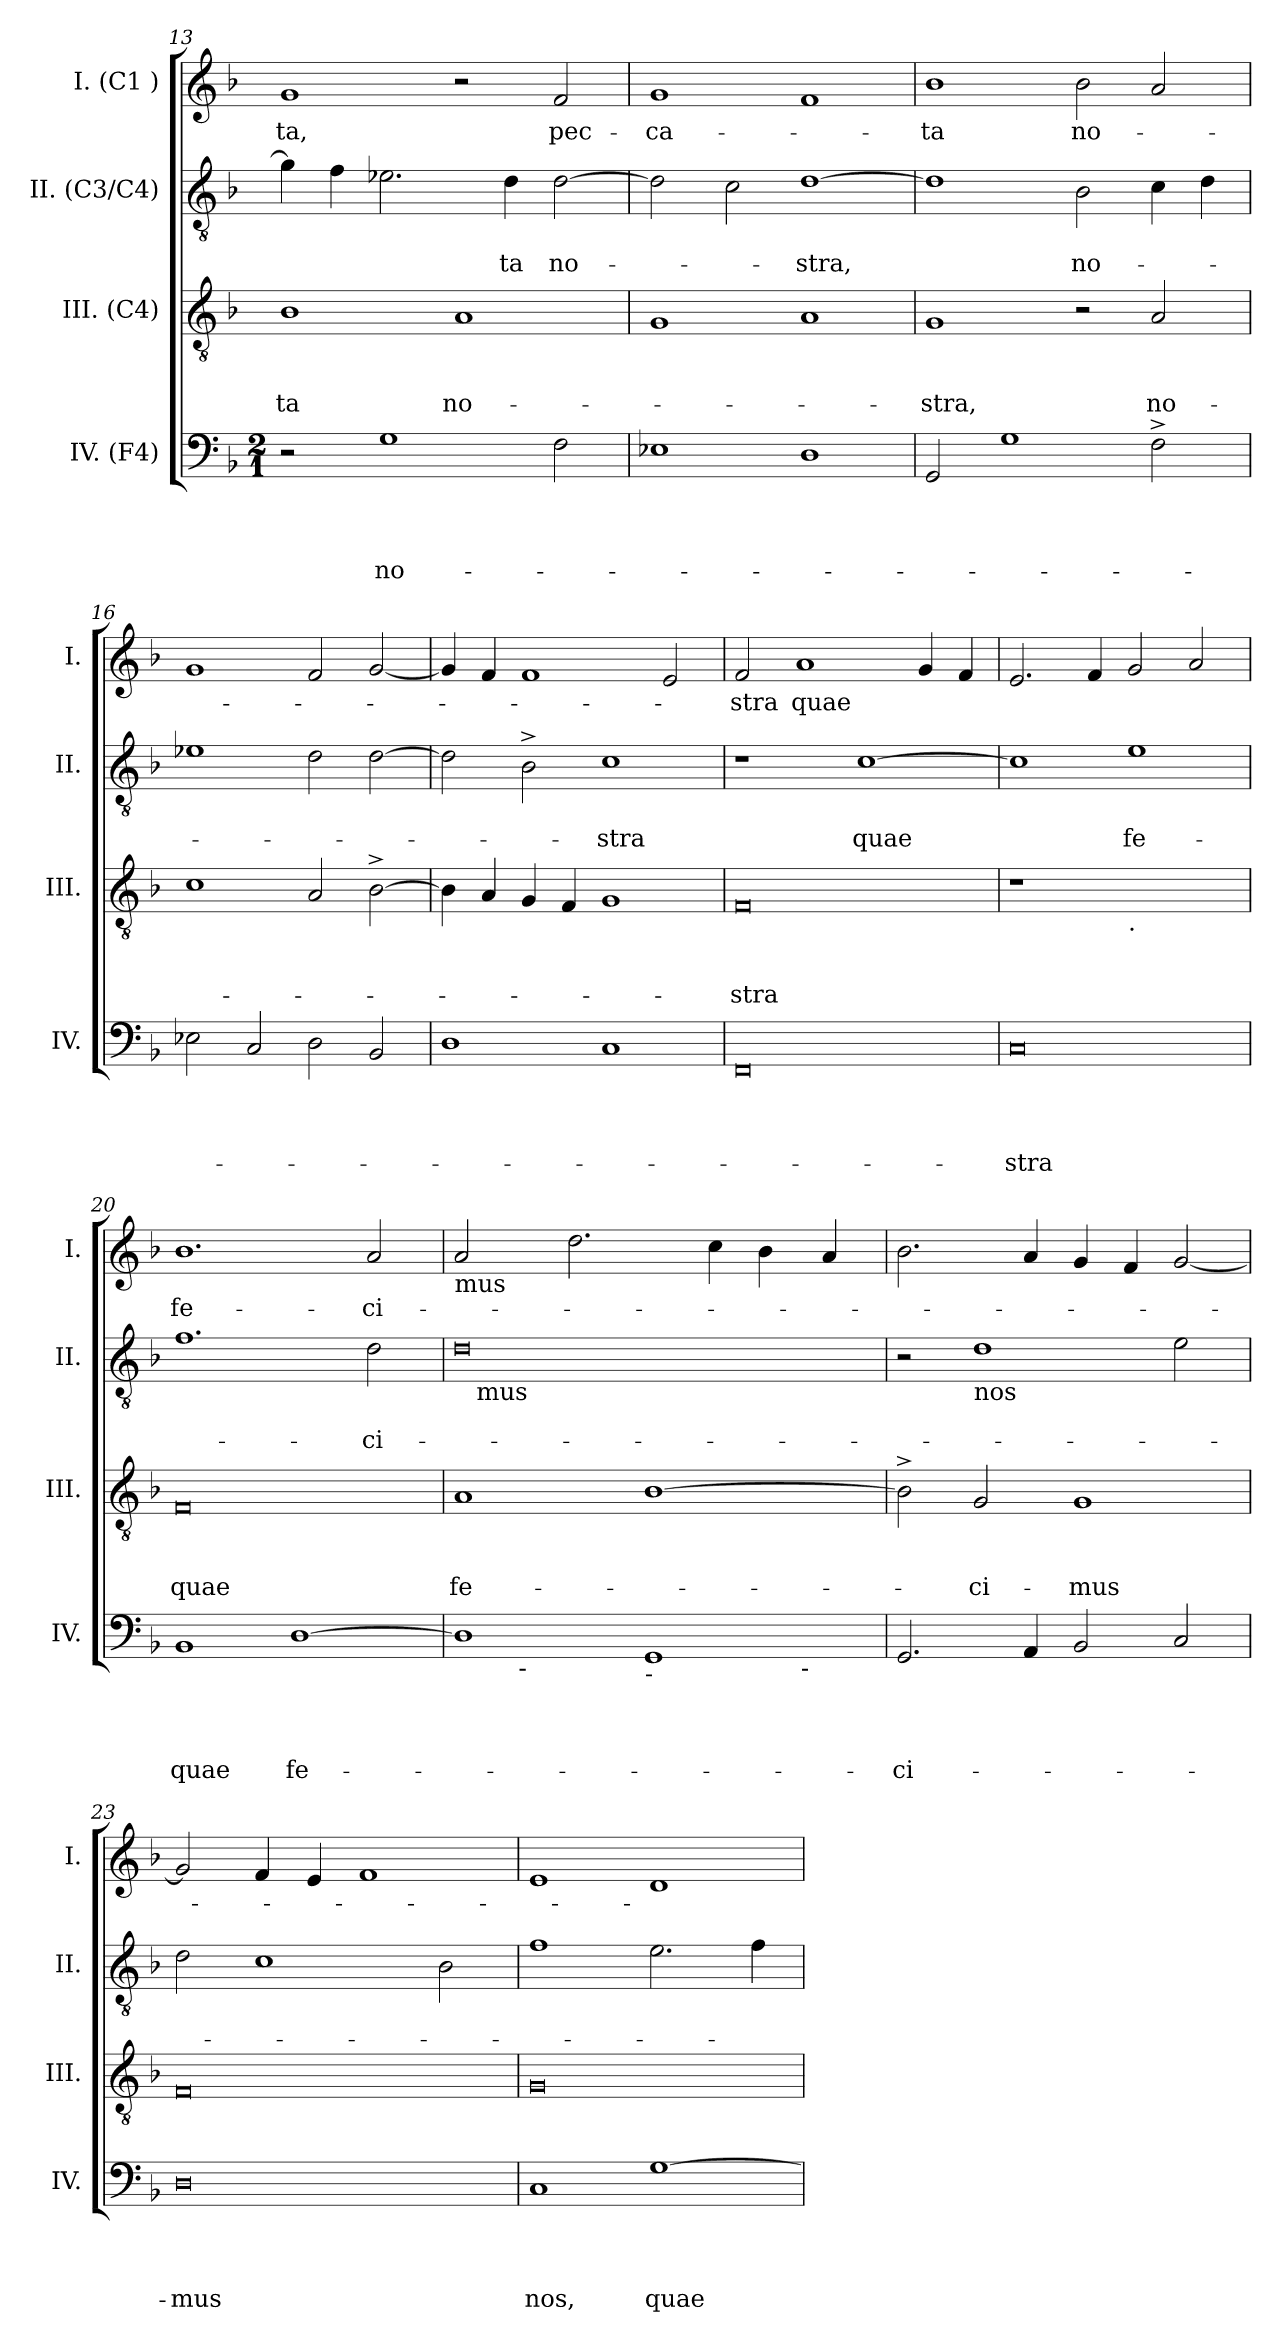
**kern	**text	**text	**text	**text	**kern	**text	**text	**text	**kern	**text	**text	**kern	**text
*part4	*part4	*part4	*part4	*part4	*part3	*part3	*part3	*part3	*part2	*part2	*part2	*part1	*part1
*staff4	*staff4	*staff4	*staff4	*staff4	*staff3	*staff3	*staff3	*staff3	*staff2	*staff2	*staff2	*staff1	*staff1
*I"IV. (F4)	*	*	*	*	*I"III. (C4)	*	*	*	*I"II. (C3/C4)	*	*	*I"I. (C1 )	*
*I'IV.	*	*	*	*	*I'III.	*	*	*	*I'II.	*	*	*I'I.	*
*clefF4	*	*	*	*	*clefGv2	*	*	*	*clefGv2	*	*	*clefG2	*
*k[b-]	*	*	*	*	*k[b-]	*	*	*	*k[b-]	*	*	*k[b-]	*
*F:	*	*	*	*	*F:	*	*	*	*F:	*	*	*F:	*
*M2/1	*	*	*	*	*	*	*	*	*	*	*	*	*
=13	=13	=13	=13	=13	=13	=13	=13	=13	=13	=13	=13	=13	=13
!	!	!	!	!	!	!	!	!LO:LY:b	!	!	!	!	!LO:LY:b
2r	.	.	.	.	1B-	.	.	-ta	4g\]	.	.	1g	-ta,
.	.	.	.	.	.	.	.	.	4f\	.	.	.	.
!	!	!	!	!LO:LY:b	!	!	!	!	!	!	!	!	!
1G	.	.	.	no-	.	.	.	.	2.e-\	.	.	.	.
!	!	!	!	!	!	!	!	!LO:LY:b	!	!	!	!	!
.	.	.	.	.	1A	.	.	no-	.	.	.	2r	.
!	!	!	!	!	!	!	!	!	!	!	!LO:LY:b	!	!
.	.	.	.	.	.	.	.	.	4d\	.	-ta	.	.
!	!	!	!	!	!	!	!	!	!	!	!LO:LY:b	!	!LO:LY:b
2F\	.	.	.	.	.	.	.	.	[>2d\	.	no-	2f/	pec-
=14	=14	=14	=14	=14	=14	=14	=14	=14	=14	=14	=14	=14	=14
!	!	!	!	!	!	!	!	!	!	!	!	!	!LO:LY:b
1E-	.	.	.	.	1G	.	.	.	2d\]	.	.	1g	-ca-
.	.	.	.	.	.	.	.	.	2c\	.	.	.	.
!	!	!	!	!	!	!	!	!	!	!	!LO:LY:b	!	!
1D	.	.	.	.	1A	.	.	.	[>1d	.	-stra,	1f	.
=15	=15	=15	=15	=15	=15	=15	=15	=15	=15	=15	=15	=15	=15
!	!	!	!	!	!	!	!	!LO:LY:b	!	!	!	!	!LO:LY:b
2GG/	.	.	.	.	1G	.	.	-stra,	1d]	.	.	1b-	-ta
1G	.	.	.	.	.	.	.	.	.	.	.	.	.
!	!	!	!	!	!	!	!	!	!	!	!LO:LY:b	!	!LO:LY:b
.	.	.	.	.	2r	.	.	.	2B-\	.	no-	2b-\	no-
!	!	!	!	!	!	!	!	!LO:LY:b	!	!	!	!	!
2F^>\	.	.	.	.	2A/	.	.	no-	4c\	.	.	2a/	.
.	.	.	.	.	.	.	.	.	4d\	.	.	.	.
!!LO:PB:g=z
=16	=16	=16	=16	=16	=16	=16	=16	=16	=16	=16	=16	=16	=16
2E-X\	.	.	.	.	1c	.	.	.	1e-X	.	.	1g	.
2C/	.	.	.	.	.	.	.	.	.	.	.	.	.
2D\	.	.	.	.	2A/	.	.	.	2d\	.	.	2f/	.
2BB-/	.	.	.	.	[>2B-^>\	.	.	.	[>2d\	.	.	[<2g/	.
=17	=17	=17	=17	=17	=17	=17	=17	=17	=17	=17	=17	=17	=17
1D	.	.	.	.	4B-\]	.	.	.	2d\]	.	.	4g/]	.
.	.	.	.	.	4A/	.	.	.	.	.	.	4f/	.
.	.	.	.	.	4G/	.	.	.	2B-^>\	.	.	1f	.
.	.	.	.	.	4F/	.	.	.	.	.	.	.	.
!	!	!	!	!	!	!	!	!	!	!	!LO:LY:b	!	!
1C	.	.	.	.	1G	.	.	.	1c	.	-stra	.	.
.	.	.	.	.	.	.	.	.	.	.	.	2e/	.
=18	=18	=18	=18	=18	=18	=18	=18	=18	=18	=18	=18	=18	=18
!	!	!	!	!	!	!	!	!LO:LY:b	!	!	!	!	!LO:LY:b
0FF	.	.	.	.	0F	.	.	-stra	1r	.	.	2f/	-stra
!	!	!	!	!	!	!	!	!	!	!	!	!	!LO:LY:b
.	.	.	.	.	.	.	.	.	.	.	.	1a	quae
!	!	!	!	!	!	!	!	!	!	!	!LO:LY:b	!	!
.	.	.	.	.	.	.	.	.	[>1c	.	quae	.	.
.	.	.	.	.	.	.	.	.	.	.	.	4g/	.
.	.	.	.	.	.	.	.	.	.	.	.	4f/	.
=19	=19	=19	=19	=19	=19	=19	=19	=19	=19	=19	=19	=19	=19
!	!	!	!	!LO:LY:b	!	!	!	!	!	!	!	!	!
0C	.	.	.	-stra	1r	.	.	.	1c]	.	.	2.e/	.
.	.	.	.	.	.	.	.	.	.	.	.	4f/	.
!	!	!	!	!	!LO:TX:b:t=.	!	!	!	!	!	!	!	!
!	!	!	!	!	!	!	!	!	!	!	!LO:LY:b	!	!
.	.	.	.	.	1ryy	.	.	.	1e	.	fe-	2g/	.
.	.	.	.	.	.	.	.	.	.	.	.	2a/	.
=20	=20	=20	=20	=20	=20	=20	=20	=20	=20	=20	=20	=20	=20
!	!	!	!	!LO:LY:b	!	!	!	!LO:LY:b	!	!	!	!	!LO:LY:b
1BB-	.	.	.	quae	0F	.	.	quae	1.f	.	.	1.b-	fe-
!	!	!	!	!LO:LY:b	!	!	!	!	!	!	!	!	!
[<1D	.	.	.	fe-	.	.	.	.	.	.	.	.	.
!	!	!	!	!	!	!	!	!	!	!	!LO:LY:b	!	!LO:LY:b
.	.	.	.	.	.	.	.	.	2d\	.	-ci-	2a/	-ci-
!!LO:LB:g=z
=21	=21	=21	=21	=21	=21	=21	=21	=21	=21	=21	=21	=21	=21
!	!	!	!	!	!	!	!	!	!	!	!	!LO:TX:b:t=mus	!
!	!	!	!	!	!	!	!	!LO:LY:b	!	!	!	!	!
*^	*	*	*	*	*	*	*	*	*^	*	*	*	*
*	*^	*	*	*	*	*	*	*	*	*	*	*	*	*	*
1D]	4ryy	1ryy	.	.	.	.	1A	.	.	fe-	0d	16ryy	.	.	2a/	.
!	!	!	!	!	!	!	!	!	!	!	!	!LO:TX:b:t=mus	!	!	!	!
.	.	.	.	.	.	.	.	.	.	.	.	1ryy	.	.	.	.
!	!LO:TX:b:t=-	!	!	!	!	!	!	!	!	!	!	!	!	!	!	!
.	1..ryy	.	.	.	.	.	.	.	.	.	.	.	.	.	.	.
.	.	.	.	.	.	.	.	.	.	.	.	.	.	.	2.dd\	.
!LO:TX:b:t=-	!	!	!	!	!	!	!	!	!	!	!	!	!	!	!	!
1GG	.	2ryy	.	.	.	.	[>1B-	.	.	.	.	.	.	.	.	.
.	.	.	.	.	.	.	.	.	.	.	.	2...ryy	.	.	.	.
.	.	.	.	.	.	.	.	.	.	.	.	.	.	.	4cc\	.
.	.	8.ryy	.	.	.	.	.	.	.	.	.	.	.	.	4b-\	.
!	!	!LO:TX:b:t=-	!	!	!	!	!	!	!	!	!	!	!	!	!	!
.	.	4ryy	.	.	.	.	.	.	.	.	.	.	.	.	.	.
.	.	.	.	.	.	.	.	.	.	.	.	.	.	.	4a/	.
.	.	16ryy	.	.	.	.	.	.	.	.	.	.	.	.	.	.
=22	=22	=22	=22	=22	=22	=22	=22	=22	=22	=22	=22	=22	=22	=22	=22	=22
!	!	!	!	!	!	!LO:LY:b	!	!	!	!	!	!	!	!	!	!
*v	*v	*v	*	*	*	*	*	*	*	*	*v	*v	*	*	*	*
2.GG/	.	.	.	-ci-	2B-^>\]	.	.	.	2r	.	.	2.b-\	.
!	!	!	!	!	!	!	!	!	!LO:TX:b:t=nos	!	!	!	!
!	!	!	!	!	!	!	!	!LO:LY:b	!	!	!	!	!
.	.	.	.	.	2G/	.	.	-ci-	1d	.	.	.	.
4AA/	.	.	.	.	.	.	.	.	.	.	.	4a/	.
!	!	!	!	!	!	!	!	!LO:LY:b	!	!	!	!	!
2BB-/	.	.	.	.	1G	.	.	-mus	.	.	.	4g/	.
.	.	.	.	.	.	.	.	.	.	.	.	4f/	.
2C/	.	.	.	.	.	.	.	.	2e\	.	.	[<2g/	.
=23	=23	=23	=23	=23	=23	=23	=23	=23	=23	=23	=23	=23	=23
!	!	!	!	!LO:LY:b	!	!	!	!	!	!	!	!	!
0D	.	.	.	-mus	0F	.	.	.	2d\	.	.	2g/]	.
.	.	.	.	.	.	.	.	.	1c	.	.	4f/	.
.	.	.	.	.	.	.	.	.	.	.	.	4e/	.
.	.	.	.	.	.	.	.	.	.	.	.	1f	.
.	.	.	.	.	.	.	.	.	2B-\	.	.	.	.
=24	=24	=24	=24	=24	=24	=24	=24	=24	=24	=24	=24	=24	=24
!	!	!	!	!LO:LY:b	!	!	!	!	!	!	!	!	!
1C	.	.	.	nos,	0G	.	.	.	1f	.	.	1e	.
!	!	!	!	!LO:LY:b	!	!	!	!	!	!	!	!	!
[>1G	.	.	.	quae	.	.	.	.	2.e\	.	.	1d	.
.	.	.	.	.	.	.	.	.	4f\	.	.	.	.
=	=	=	=	=	=	=	=	=	=	=	=	=	=
*-	*-	*-	*-	*-	*-	*-	*-	*-	*-	*-	*-	*-	*-
